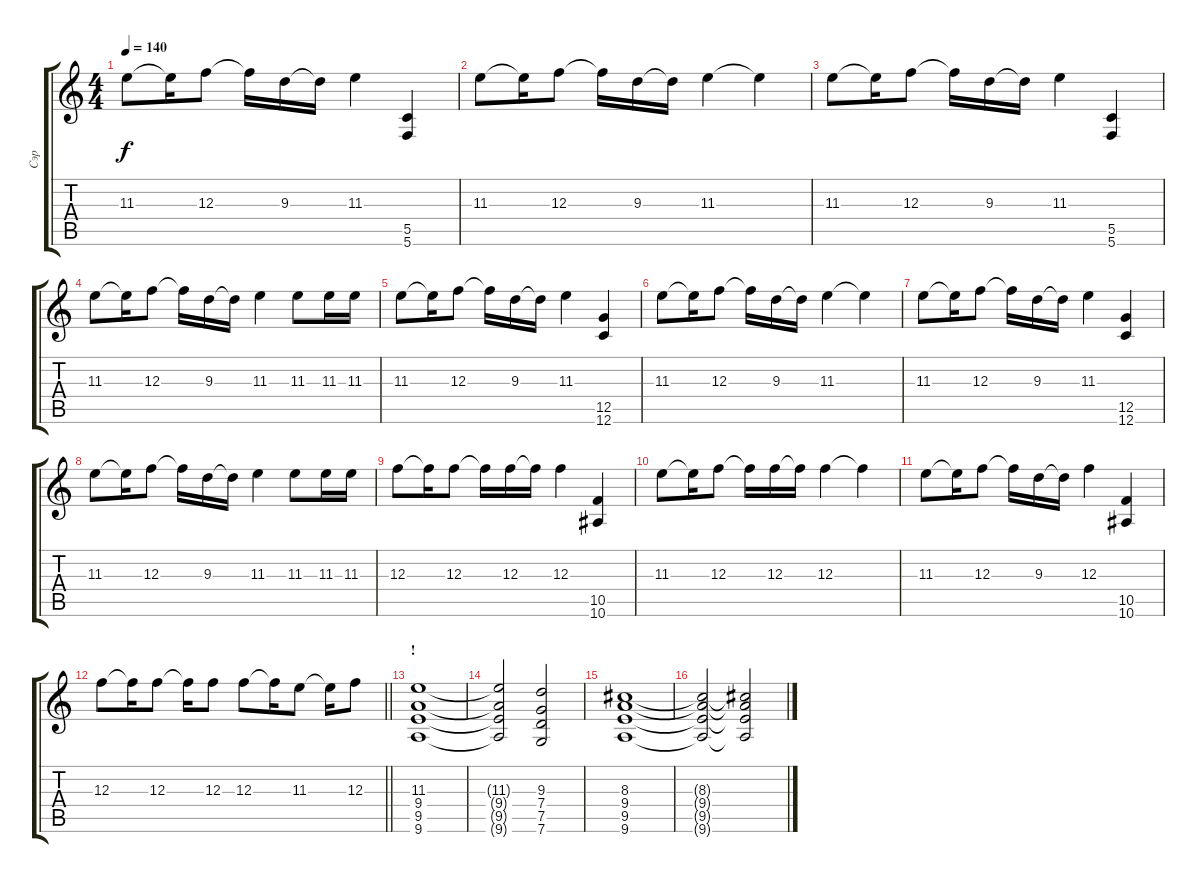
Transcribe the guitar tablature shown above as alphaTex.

\track ("Сэр" "Сэр") {instrument electricguitarclean}
\staff {score tabs}
\tuning (D4 A3 F3 C3 G2 C2) {hide}
\ts (4 4)
\tempo 140
\clef g2
\ks c
11.3.8{dy f} 11.3{t}.16 12.3.8 12.3{t}.16 9.3.16 9.3{t}.16 11.3.4 (5.5 5.6).4 |
11.3.8 11.3{t}.16 12.3.8 12.3{t}.16 9.3.16 9.3{t}.16 11.3.4 11.3{t}.4 |
11.3.8 11.3{t}.16 12.3.8 12.3{t}.16 9.3.16 9.3{t}.16 11.3.4 (5.5 5.6).4 |
11.3.8 11.3{t}.16 12.3.8 12.3{t}.16 9.3.16 9.3{t}.16 11.3.4 11.3.8 11.3.16 11.3.16 |
11.3.8 11.3{t}.16 12.3.8 12.3{t}.16 9.3.16 9.3{t}.16 11.3.4 (12.5 12.6).4 |
11.3.8 11.3{t}.16 12.3.8 12.3{t}.16 9.3.16 9.3{t}.16 11.3.4 11.3{t}.4 |
11.3.8 11.3{t}.16 12.3.8 12.3{t}.16 9.3.16 9.3{t}.16 11.3.4 (12.5 12.6).4 |
11.3.8 11.3{t}.16 12.3.8 12.3{t}.16 9.3.16 9.3{t}.16 11.3.4 11.3.8 11.3.16 11.3.16 |
12.3.8 12.3{t}.16 12.3.8 12.3{t}.16 12.3.16 12.3{t}.16 12.3.4 (10.5 10.6).4 |
11.3.8 11.3{t}.16 12.3.8 12.3{t}.16 12.3.16 12.3{t}.16 12.3.4 12.3{t}.4 |
11.3.8 11.3{t}.16 12.3.8 12.3{t}.16 9.3.16 9.3{t}.16 12.3.4 (10.5 10.6).4 |
\barLineRight lightlight
12.3.8 12.3{t}.16 12.3.8 12.3{t}.16 12.3.8 12.3.8 12.3{t}.16 11.3.8 11.3{t}.16 12.3.8 |
\section ("" "!")
(11.3 9.4 9.5 9.6).1 |
(11.3{t} 9.4{t} 9.5{t} 9.6{t}).2 (9.3 7.4 7.5 7.6).2 |
(8.3 9.4 9.5 9.6).1 |
(8.3{t} 9.4{t} 9.5{t} 9.6{t}).2 (8.3{t} 9.4{t} 9.5{t} 9.6{t}).2
